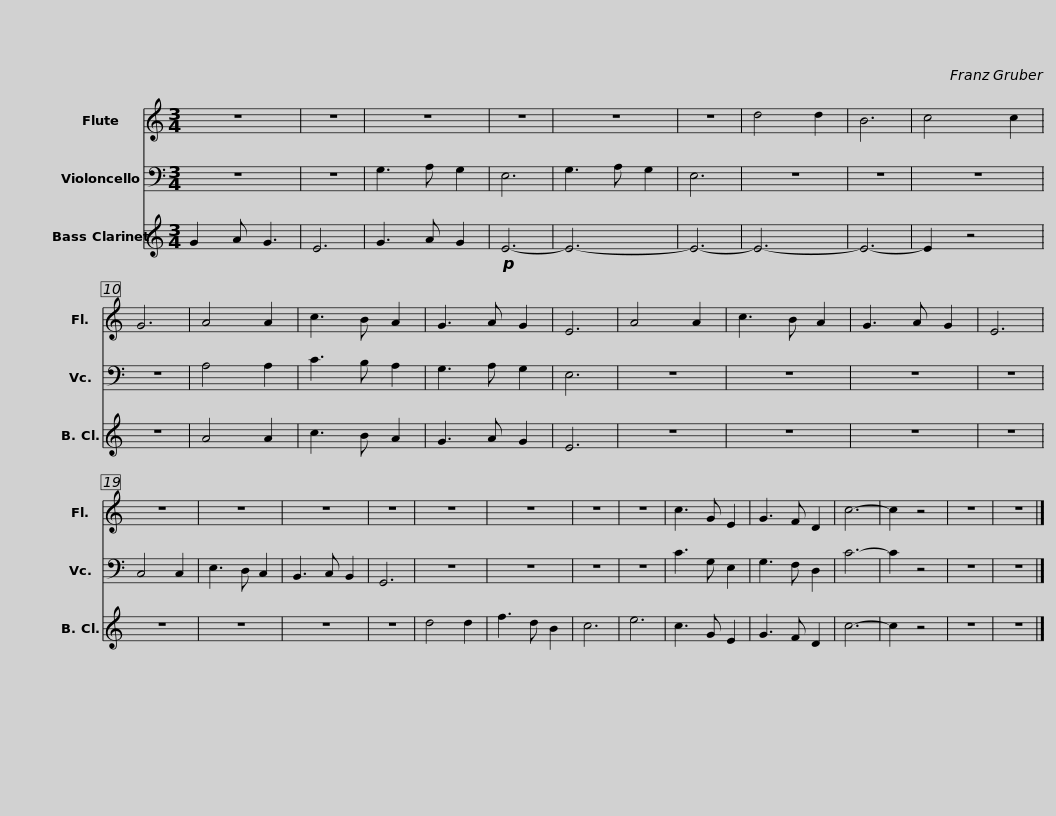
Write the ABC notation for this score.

X:1
%%score 1 2 3
L:1/8
M:3/4
I:linebreak $
K:C
V:1 treble
V:2 bass
V:3 treble transpose=-14
V:1
 z6 | z6 | z6 | z6 | z6 | %5
 z6 | d4 d2 | B6 | c4 c2 | G6 | %10
 A4 A2 | c3 B A2 |$ G3 A G2 | E6 | A4 A2 | %15
 c3 B A2 | G3 A G2 | E6 | z6 | z6 | %20
 z6 | z6 | z6 | z6 | z6 | %25
 z6 |$ c3 G E2 | G3 F D2 | c6- | c2 z4 | %30
 z6 | z6 |] %32
V:2
 z6 | z6 | G,3 A, G,2 | E,6 | G,3 A, G,2 | %5
 E,6 | z6 | z6 | z6 | z6 | %10
 A,4 A,2 | C3 B, A,2 |$ G,3 A, G,2 | E,6 | z6 | %15
 z6 | z6 | z6 | C,4 C,2 | E,3 D, C,2 | %20
 B,,3 C, B,,2 | G,,6 | z6 | z6 | z6 | %25
 z6 |$ C3 G, E,2 | G,3 F, D,2 | C6- | C2 z4 | %30
 z6 | z6 |] %32
V:3
 G2 A G3 | E6 | G3 A G2 |!p! E6- | E6- | %5
 E6- | E6- | E6- | E2 z4 | z6 | %10
 A4 A2 | c3 B A2 |$ G3 A G2 | E6 | z6 | %15
 z6 | z6 | z6 | z6 | z6 | %20
 z6 | z6 | d4 d2 | f3 d B2 | c6 | %25
 e6 |$ c3 G E2 | G3 F D2 | c6- | c2 z4 | %30
 z6 | z6 |] %32
